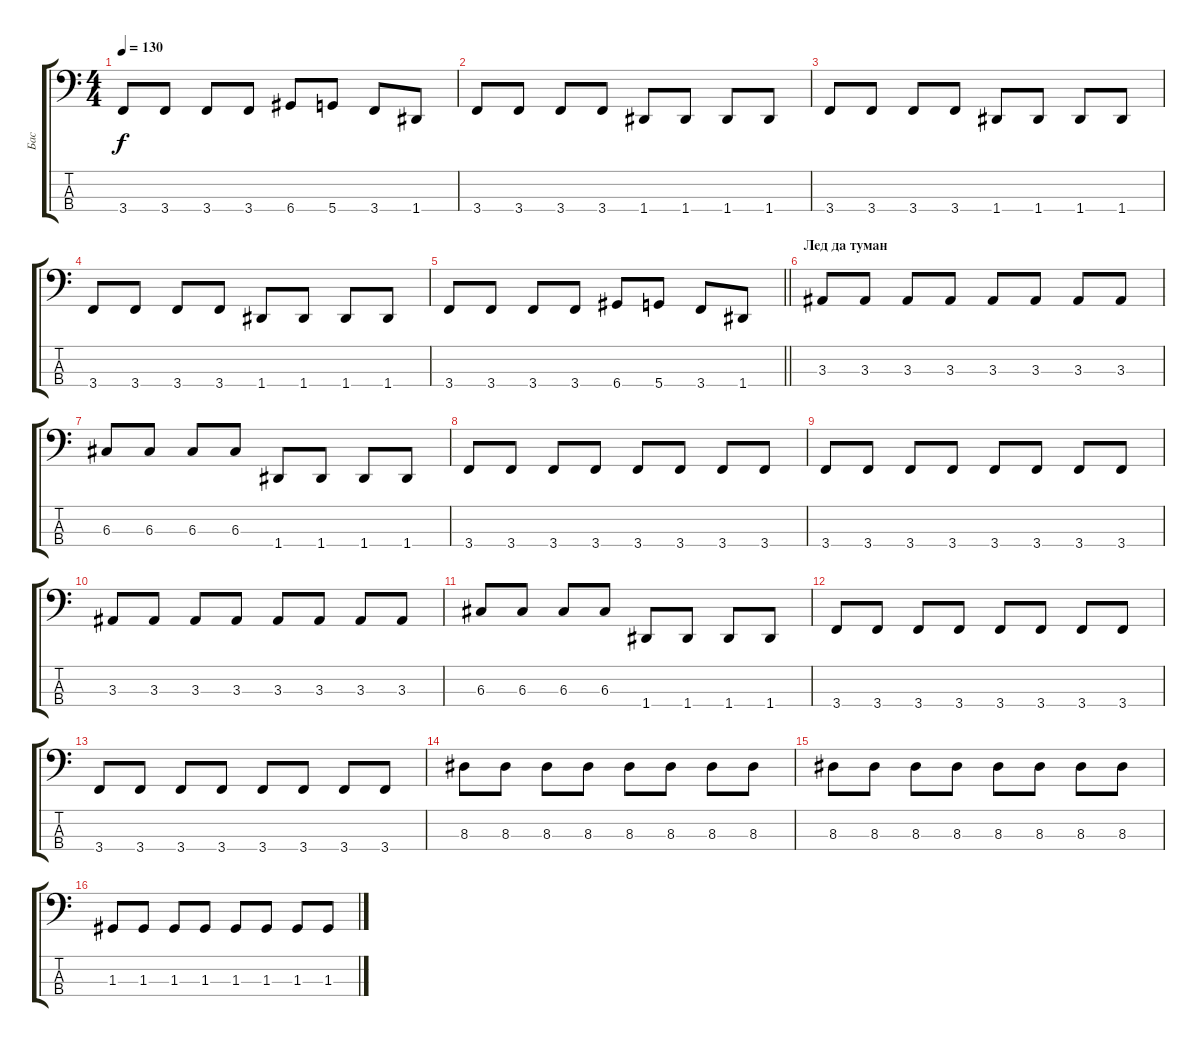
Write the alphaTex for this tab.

\track ("Бас" "Бас") {instrument electricbassfinger}
\staff {score tabs}
\tuning (F2 C2 G1 D1) {hide}
\ts (4 4)
\tempo 130
\clef f4
\ks c
3.4.8{dy f} 3.4.8 3.4.8 3.4.8 6.4.8 5.4.8 3.4.8 1.4.8 |
3.4.8 3.4.8 3.4.8 3.4.8 1.4.8 1.4.8 1.4.8 1.4.8 |
3.4.8 3.4.8 3.4.8 3.4.8 1.4.8 1.4.8 1.4.8 1.4.8 |
3.4.8 3.4.8 3.4.8 3.4.8 1.4.8 1.4.8 1.4.8 1.4.8 |
\barLineRight lightlight
3.4.8 3.4.8 3.4.8 3.4.8 6.4.8 5.4.8 3.4.8 1.4.8 |
\section ("" "Лед да туман")
3.3.8 3.3.8 3.3.8 3.3.8 3.3.8 3.3.8 3.3.8 3.3.8 |
6.3.8 6.3.8 6.3.8 6.3.8 1.4.8 1.4.8 1.4.8 1.4.8 |
3.4.8 3.4.8 3.4.8 3.4.8 3.4.8 3.4.8 3.4.8 3.4.8 |
3.4.8 3.4.8 3.4.8 3.4.8 3.4.8 3.4.8 3.4.8 3.4.8 |
3.3.8 3.3.8 3.3.8 3.3.8 3.3.8 3.3.8 3.3.8 3.3.8 |
6.3.8 6.3.8 6.3.8 6.3.8 1.4.8 1.4.8 1.4.8 1.4.8 |
3.4.8 3.4.8 3.4.8 3.4.8 3.4.8 3.4.8 3.4.8 3.4.8 |
3.4.8 3.4.8 3.4.8 3.4.8 3.4.8 3.4.8 3.4.8 3.4.8 |
8.3.8 8.3.8 8.3.8 8.3.8 8.3.8 8.3.8 8.3.8 8.3.8 |
8.3.8 8.3.8 8.3.8 8.3.8 8.3.8 8.3.8 8.3.8 8.3.8 |
1.3.8 1.3.8 1.3.8 1.3.8 1.3.8 1.3.8 1.3.8 1.3.8
